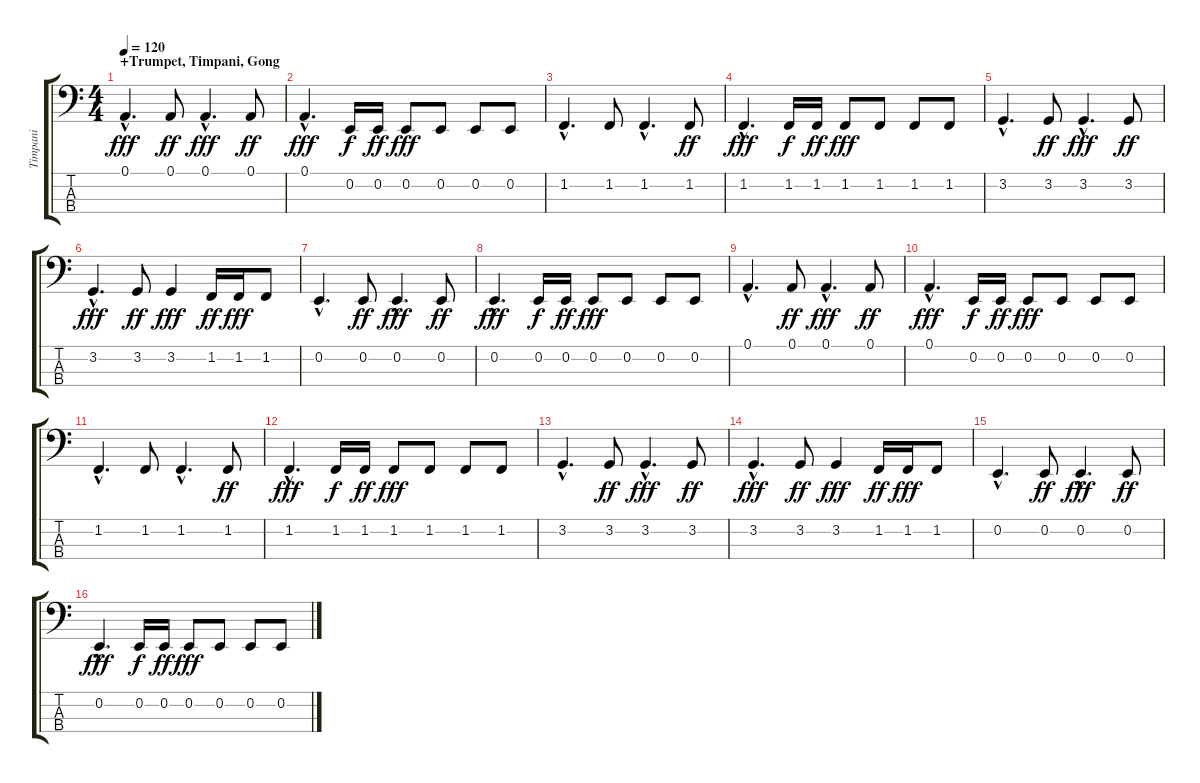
\track ("Timpani" "Timpani") {instrument timpani}
\staff {score tabs}
\tuning (A2 E2 A1 E1) {hide}
\ts (4 4)
\section ("" "+Trumpet, Timpani, Gong")
\tempo 120
\clef f4
\ks c
0.1{hac}.4{d dy fff} 0.1.8{dy ff} 0.1{hac}.4{d dy fff} 0.1.8{dy ff} |
0.1{hac}.4{d dy fff} 0.2.16{dy f} 0.2.16{dy ff} 0.2.8{dy fff} 0.2.8 0.2.8 0.2.8 |
1.2{hac}.4{d} 1.2.8 1.2{hac}.4{d} 1.2.8{dy ff} |
1.2{hac}.4{d dy fff} 1.2.16{dy f} 1.2.16{dy ff} 1.2.8{dy fff} 1.2.8 1.2.8 1.2.8 |
3.2{hac}.4{d} 3.2.8{dy ff} 3.2{hac}.4{d dy fff} 3.2.8{dy ff} |
3.2{hac}.4{d dy fff} 3.2.8{dy ff} 3.2.4{dy fff} 1.2.16{dy ff} 1.2.16{dy fff} 1.2.8 |
0.2{hac}.4{d} 0.2.8{dy ff} 0.2{hac}.4{d dy fff} 0.2.8{dy ff} |
0.2{hac}.4{d dy fff} 0.2.16{dy f} 0.2.16{dy ff} 0.2.8{dy fff} 0.2.8 0.2.8 0.2.8 |
0.1{hac}.4{d} 0.1.8{dy ff} 0.1{hac}.4{d dy fff} 0.1.8{dy ff} |
0.1{hac}.4{d dy fff} 0.2.16{dy f} 0.2.16{dy ff} 0.2.8{dy fff} 0.2.8 0.2.8 0.2.8 |
1.2{hac}.4{d} 1.2.8 1.2{hac}.4{d} 1.2.8{dy ff} |
1.2{hac}.4{d dy fff} 1.2.16{dy f} 1.2.16{dy ff} 1.2.8{dy fff} 1.2.8 1.2.8 1.2.8 |
3.2{hac}.4{d} 3.2.8{dy ff} 3.2{hac}.4{d dy fff} 3.2.8{dy ff} |
3.2{hac}.4{d dy fff} 3.2.8{dy ff} 3.2.4{dy fff} 1.2.16{dy ff} 1.2.16{dy fff} 1.2.8 |
0.2{hac}.4{d} 0.2.8{dy ff} 0.2{hac}.4{d dy fff} 0.2.8{dy ff} |
0.2{hac}.4{d dy fff} 0.2.16{dy f} 0.2.16{dy ff} 0.2.8{dy fff} 0.2.8 0.2.8 0.2.8
